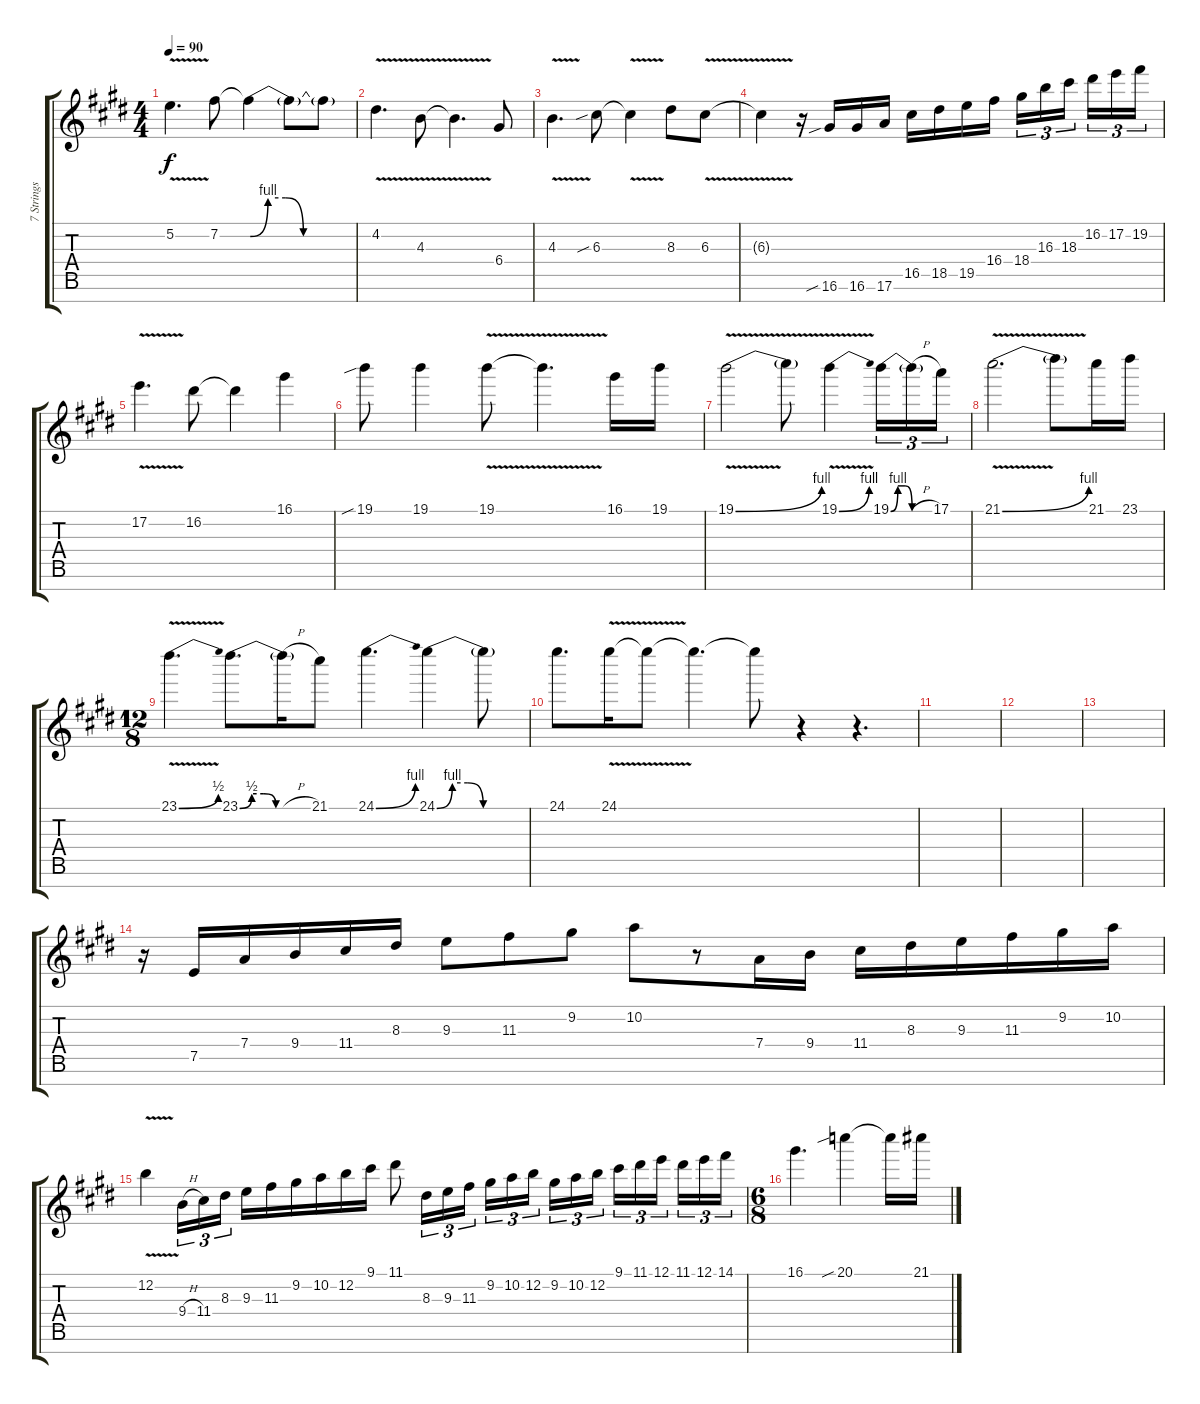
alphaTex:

\track ("7 Strings Guitar - John Petrucci" "7 Strings ") {instrument distortionguitar}
\staff {score tabs}
\tuning (E4 B3 G3 D3 A2 E2 B1) {hide}
\ts (4 4)
\tempo 90
\clef g2
\ks e
5.2{v}.4{d dy f} 7.2.8 7.2{be (custom 0 0 10 4 20 4 30 0 60 0) t}.4 7.2{t}.8 7.2{t}.8 |
4.2{v}.4{d} 4.3{v}.8 4.3{t}.4{d} 6.4.8 |
4.3{v}.4{d} 6.3{sib}.8 6.3{v t}.4 8.3.8 6.3{v}.8 |
6.3{t}.4 r.16 16.6{sib}.16 16.6.16 17.6.16 16.5.16 18.5.16 19.5.16 16.4.16 18.4.16{tu (3 2)} 16.3.16{tu (3 2)} 18.3.16{tu (3 2) beam splitsecondary} 16.2.16{tu (3 2)} 17.2.16{tu (3 2)} 19.2.16{tu (3 2)} |
17.2{v}.4{d} 16.2.8 16.2{t}.4 16.1.4 |
19.1{sib}.8 19.1.4 19.1{v}.8 19.1{t}.4{d} 16.1.16 19.1.16 |
19.1{be (bend 0 0 60 4) v}.2 19.1{t}.8 19.1{be (bend 0 0 60 4) v}.4 19.1{be (custom 0 0 10 4 20 4 30 0 60 0)}.16{tu (3 2)} 19.1{h t}.16{tu (3 2)} 17.1.16{tu (3 2)} |
21.1{be (bend 0 0 60 4) v}.2{d} 21.1{t}.8 21.1.16 23.1.16 |
\ts (12 8)
23.1{be (bend 0 0 60 2) v}.4{d} 23.1{be (custom 0 0 10 2 20 2 30 0 60 0)}.8{d} 23.1{h t}.16 21.1.8 24.1{be (bend 0 0 60 4)}.4{d} 24.1{be (custom 0 0 10 4 20 4 30 0 60 0)}.4 24.1{t}.8 |
24.1.8{d} 24.1{v}.16 24.1{t}.8 24.1{t}.4{d} 24.1{t}.8 r.4 r.4{d} |
|
|
|
r.16 7.5.16 7.4.16 9.4.16 11.4.16 8.3.16 9.3.8 11.3.8 9.2.8 10.2.8 r.8 7.4.16 9.4.16 11.4.16 8.3.16 9.3.16 11.3.16 9.2.16 10.2.16 |
12.2{v}.4 9.4{h}.16{tu (3 2)} 11.4.16{tu (3 2)} 8.3.16{tu (3 2)} 9.3.16 11.3.16 9.2.16 10.2.16 12.2.16 9.1.16 11.1.8 8.3.16{tu (3 2)} 9.3.16{tu (3 2)} 11.3.16{tu (3 2) beam splitsecondary} 9.2.16{tu (3 2)} 10.2.16{tu (3 2)} 12.2.16{tu (3 2)} 9.2.16{tu (3 2)} 10.2.16{tu (3 2)} 12.2.16{tu (3 2) beam splitsecondary} 9.1.16{tu (3 2)} 11.1.16{tu (3 2)} 12.1.16{tu (3 2) beam splitsecondary} 11.1.16{tu (3 2)} 12.1.16{tu (3 2)} 14.1.16{tu (3 2)} |
\ts (6 8)
16.1.4{d} 20.1{sib}.4 20.1{t}.16 21.1.16
